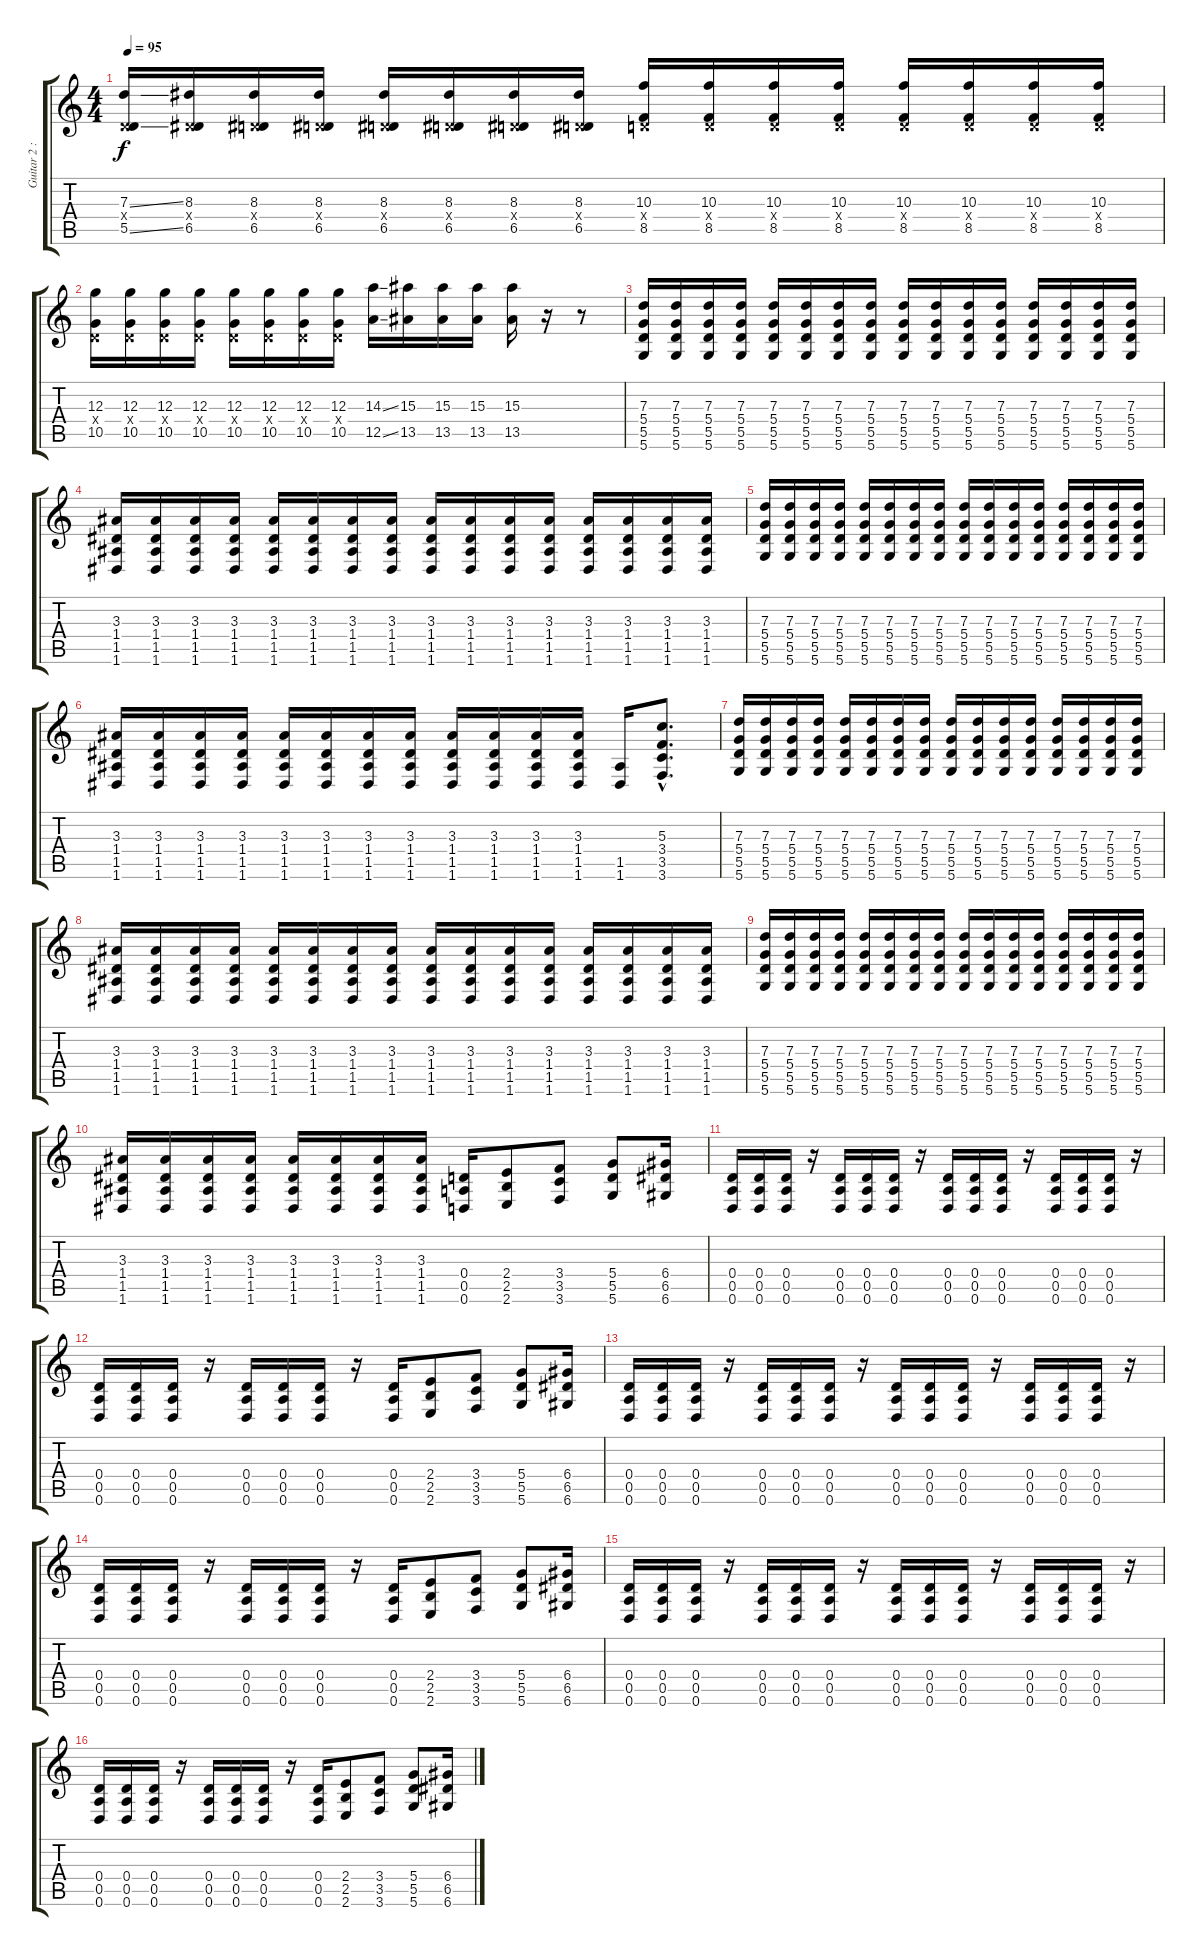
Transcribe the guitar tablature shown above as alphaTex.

\track ("Guitar 2 : Todd Weinstock" "Guitar 2 :") {instrument distortionguitar}
\staff {score tabs}
\tuning (E4 B3 G3 D3 A2 D2) {hide}
\ts (4 4)
\tempo 95
\clef g2
\ks c
(7.3{ss} 0.4{x} 5.5{ss}).16{dy f instrument overdrivenguitar} (8.3 0.4{x} 6.5).16 (8.3 0.4{x} 6.5).16 (8.3 0.4{x} 6.5).16 (8.3 0.4{x} 6.5).16 (8.3 0.4{x} 6.5).16 (8.3 0.4{x} 6.5).16 (8.3 0.4{x} 6.5).16 (10.3 0.4{x} 8.5).16 (10.3 0.4{x} 8.5).16 (10.3 0.4{x} 8.5).16 (10.3 0.4{x} 8.5).16 (10.3 0.4{x} 8.5).16 (10.3 0.4{x} 8.5).16 (10.3 0.4{x} 8.5).16 (10.3 0.4{x} 8.5).16 |
(12.3 0.4{x} 10.5).16 (12.3 0.4{x} 10.5).16 (12.3 0.4{x} 10.5).16 (12.3 0.4{x} 10.5).16 (12.3 0.4{x} 10.5).16 (12.3 0.4{x} 10.5).16 (12.3 0.4{x} 10.5).16 (12.3 0.4{x} 10.5).16 (14.3{ss} 12.5{ss}).16 (15.3 13.5).16 (15.3 13.5).16 (15.3 13.5).16 (15.3 13.5).16 r.16 r.8 |
(7.3 5.4 5.5 5.6).16{instrument distortionguitar} (7.3 5.4 5.5 5.6).16 (7.3 5.4 5.5 5.6).16 (7.3 5.4 5.5 5.6).16 (7.3 5.4 5.5 5.6).16 (7.3 5.4 5.5 5.6).16 (7.3 5.4 5.5 5.6).16 (7.3 5.4 5.5 5.6).16 (7.3 5.4 5.5 5.6).16 (7.3 5.4 5.5 5.6).16 (7.3 5.4 5.5 5.6).16 (7.3 5.4 5.5 5.6).16 (7.3 5.4 5.5 5.6).16 (7.3 5.4 5.5 5.6).16 (7.3 5.4 5.5 5.6).16 (7.3 5.4 5.5 5.6).16 |
(3.3 1.4 1.5 1.6).16 (3.3 1.4 1.5 1.6).16 (3.3 1.4 1.5 1.6).16 (3.3 1.4 1.5 1.6).16 (3.3 1.4 1.5 1.6).16 (3.3 1.4 1.5 1.6).16 (3.3 1.4 1.5 1.6).16 (3.3 1.4 1.5 1.6).16 (3.3 1.4 1.5 1.6).16 (3.3 1.4 1.5 1.6).16 (3.3 1.4 1.5 1.6).16 (3.3 1.4 1.5 1.6).16 (3.3 1.4 1.5 1.6).16 (3.3 1.4 1.5 1.6).16 (3.3 1.4 1.5 1.6).16 (3.3 1.4 1.5 1.6).16 |
(7.3 5.4 5.5 5.6).16 (7.3 5.4 5.5 5.6).16 (7.3 5.4 5.5 5.6).16 (7.3 5.4 5.5 5.6).16 (7.3 5.4 5.5 5.6).16 (7.3 5.4 5.5 5.6).16 (7.3 5.4 5.5 5.6).16 (7.3 5.4 5.5 5.6).16 (7.3 5.4 5.5 5.6).16 (7.3 5.4 5.5 5.6).16 (7.3 5.4 5.5 5.6).16 (7.3 5.4 5.5 5.6).16 (7.3 5.4 5.5 5.6).16 (7.3 5.4 5.5 5.6).16 (7.3 5.4 5.5 5.6).16 (7.3 5.4 5.5 5.6).16 |
(3.3 1.4 1.5 1.6).16 (3.3 1.4 1.5 1.6).16 (3.3 1.4 1.5 1.6).16 (3.3 1.4 1.5 1.6).16 (3.3 1.4 1.5 1.6).16 (3.3 1.4 1.5 1.6).16 (3.3 1.4 1.5 1.6).16 (3.3 1.4 1.5 1.6).16 (3.3 1.4 1.5 1.6).16 (3.3 1.4 1.5 1.6).16 (3.3 1.4 1.5 1.6).16 (3.3 1.4 1.5 1.6).16 (1.5 1.6).16 (5.3{hac} 3.4{hac} 3.5{hac} 3.6{hac}).8{d} |
(7.3 5.4 5.5 5.6).16{instrument distortionguitar} (7.3 5.4 5.5 5.6).16 (7.3 5.4 5.5 5.6).16 (7.3 5.4 5.5 5.6).16 (7.3 5.4 5.5 5.6).16 (7.3 5.4 5.5 5.6).16 (7.3 5.4 5.5 5.6).16 (7.3 5.4 5.5 5.6).16 (7.3 5.4 5.5 5.6).16 (7.3 5.4 5.5 5.6).16 (7.3 5.4 5.5 5.6).16 (7.3 5.4 5.5 5.6).16 (7.3 5.4 5.5 5.6).16 (7.3 5.4 5.5 5.6).16 (7.3 5.4 5.5 5.6).16 (7.3 5.4 5.5 5.6).16 |
(3.3 1.4 1.5 1.6).16 (3.3 1.4 1.5 1.6).16 (3.3 1.4 1.5 1.6).16 (3.3 1.4 1.5 1.6).16 (3.3 1.4 1.5 1.6).16 (3.3 1.4 1.5 1.6).16 (3.3 1.4 1.5 1.6).16 (3.3 1.4 1.5 1.6).16 (3.3 1.4 1.5 1.6).16 (3.3 1.4 1.5 1.6).16 (3.3 1.4 1.5 1.6).16 (3.3 1.4 1.5 1.6).16 (3.3 1.4 1.5 1.6).16 (3.3 1.4 1.5 1.6).16 (3.3 1.4 1.5 1.6).16 (3.3 1.4 1.5 1.6).16 |
(7.3 5.4 5.5 5.6).16 (7.3 5.4 5.5 5.6).16 (7.3 5.4 5.5 5.6).16 (7.3 5.4 5.5 5.6).16 (7.3 5.4 5.5 5.6).16 (7.3 5.4 5.5 5.6).16 (7.3 5.4 5.5 5.6).16 (7.3 5.4 5.5 5.6).16 (7.3 5.4 5.5 5.6).16 (7.3 5.4 5.5 5.6).16 (7.3 5.4 5.5 5.6).16 (7.3 5.4 5.5 5.6).16 (7.3 5.4 5.5 5.6).16 (7.3 5.4 5.5 5.6).16 (7.3 5.4 5.5 5.6).16 (7.3 5.4 5.5 5.6).16 |
(3.3 1.4 1.5 1.6).16 (3.3 1.4 1.5 1.6).16 (3.3 1.4 1.5 1.6).16 (3.3 1.4 1.5 1.6).16 (3.3 1.4 1.5 1.6).16 (3.3 1.4 1.5 1.6).16 (3.3 1.4 1.5 1.6).16 (3.3 1.4 1.5 1.6).16 (0.4 0.5 0.6).16 (2.4 2.5 2.6).8 (3.4 3.5 3.6).8 (5.4 5.5 5.6).8 (6.4 6.5 6.6).16 |
(0.4 0.5 0.6).16 (0.4 0.5 0.6).16 (0.4 0.5 0.6).16 r.16 (0.4 0.5 0.6).16 (0.4 0.5 0.6).16 (0.4 0.5 0.6).16 r.16 (0.4 0.5 0.6).16 (0.4 0.5 0.6).16 (0.4 0.5 0.6).16 r.16 (0.4 0.5 0.6).16 (0.4 0.5 0.6).16 (0.4 0.5 0.6).16 r.16 |
(0.4 0.5 0.6).16 (0.4 0.5 0.6).16 (0.4 0.5 0.6).16 r.16 (0.4 0.5 0.6).16 (0.4 0.5 0.6).16 (0.4 0.5 0.6).16 r.16 (0.4 0.5 0.6).16 (2.4 2.5 2.6).8 (3.4 3.5 3.6).8 (5.4 5.5 5.6).8 (6.4 6.5 6.6).16 |
(0.4 0.5 0.6).16 (0.4 0.5 0.6).16 (0.4 0.5 0.6).16 r.16 (0.4 0.5 0.6).16 (0.4 0.5 0.6).16 (0.4 0.5 0.6).16 r.16 (0.4 0.5 0.6).16 (0.4 0.5 0.6).16 (0.4 0.5 0.6).16 r.16 (0.4 0.5 0.6).16 (0.4 0.5 0.6).16 (0.4 0.5 0.6).16 r.16 |
(0.4 0.5 0.6).16 (0.4 0.5 0.6).16 (0.4 0.5 0.6).16 r.16 (0.4 0.5 0.6).16 (0.4 0.5 0.6).16 (0.4 0.5 0.6).16 r.16 (0.4 0.5 0.6).16 (2.4 2.5 2.6).8 (3.4 3.5 3.6).8 (5.4 5.5 5.6).8 (6.4 6.5 6.6).16 |
(0.4 0.5 0.6).16 (0.4 0.5 0.6).16 (0.4 0.5 0.6).16 r.16 (0.4 0.5 0.6).16 (0.4 0.5 0.6).16 (0.4 0.5 0.6).16 r.16 (0.4 0.5 0.6).16 (0.4 0.5 0.6).16 (0.4 0.5 0.6).16 r.16 (0.4 0.5 0.6).16 (0.4 0.5 0.6).16 (0.4 0.5 0.6).16 r.16 |
(0.4 0.5 0.6).16 (0.4 0.5 0.6).16 (0.4 0.5 0.6).16 r.16 (0.4 0.5 0.6).16 (0.4 0.5 0.6).16 (0.4 0.5 0.6).16 r.16 (0.4 0.5 0.6).16 (2.4 2.5 2.6).8 (3.4 3.5 3.6).8 (5.4 5.5 5.6).8 (6.4 6.5 6.6).16
